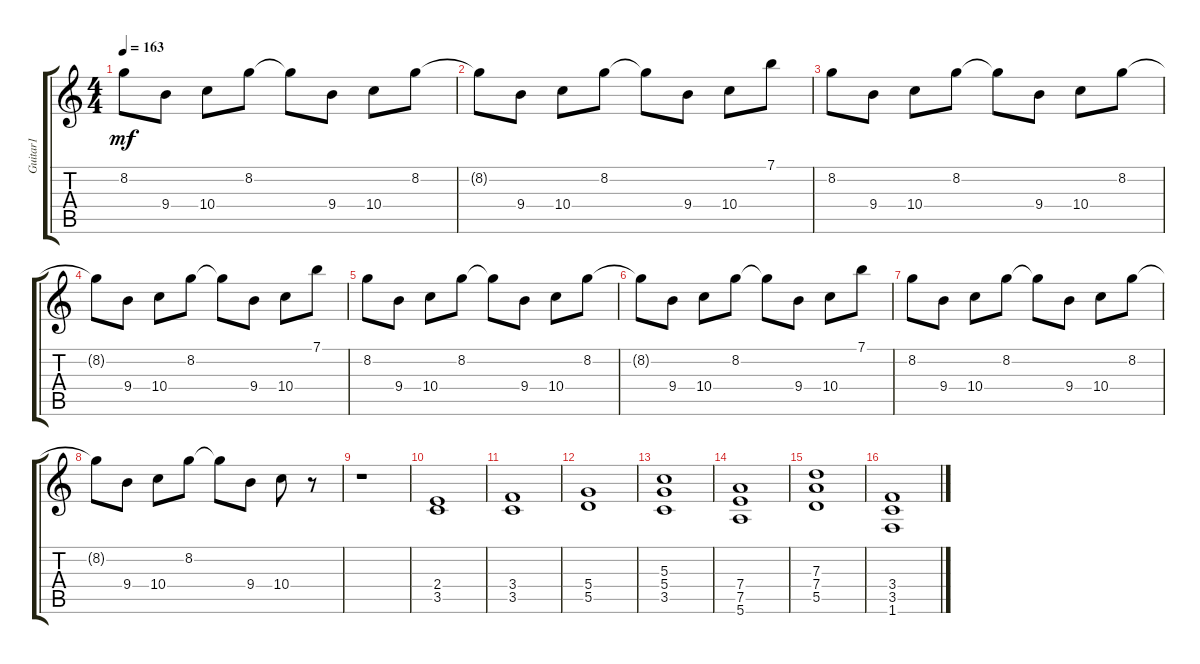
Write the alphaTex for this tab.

\track ("Guitar1" "Guitar1") {instrument electricguitarclean}
\staff {score tabs}
\tuning (E4 B3 G3 D3 A2 E2) {hide}
\ts (4 4)
\tempo 163
\clef g2
\ks c
8.2.8{dy mf} 9.4.8 10.4.8 8.2.8 8.2{t}.8 9.4.8 10.4.8 8.2.8 |
8.2{t}.8 9.4.8 10.4.8 8.2.8 8.2{t}.8 9.4.8 10.4.8 7.1.8 |
8.2.8 9.4.8 10.4.8 8.2.8 8.2{t}.8 9.4.8 10.4.8 8.2.8 |
8.2{t}.8 9.4.8 10.4.8 8.2.8 8.2{t}.8 9.4.8 10.4.8 7.1.8 |
8.2.8 9.4.8 10.4.8 8.2.8 8.2{t}.8 9.4.8 10.4.8 8.2.8 |
8.2{t}.8 9.4.8 10.4.8 8.2.8 8.2{t}.8 9.4.8 10.4.8 7.1.8 |
8.2.8 9.4.8 10.4.8 8.2.8 8.2{t}.8 9.4.8 10.4.8 8.2.8 |
8.2{t}.8 9.4.8 10.4.8 8.2.8 8.2{t}.8 9.4.8 10.4.8 r.8 |
r.1 |
(2.4 3.5).1 |
(3.4 3.5).1 |
(5.4 5.5).1 |
(5.3 5.4 3.5).1 |
(7.4 7.5 5.6).1 |
(7.3 7.4 5.5).1 |
(3.4 3.5 1.6).1
